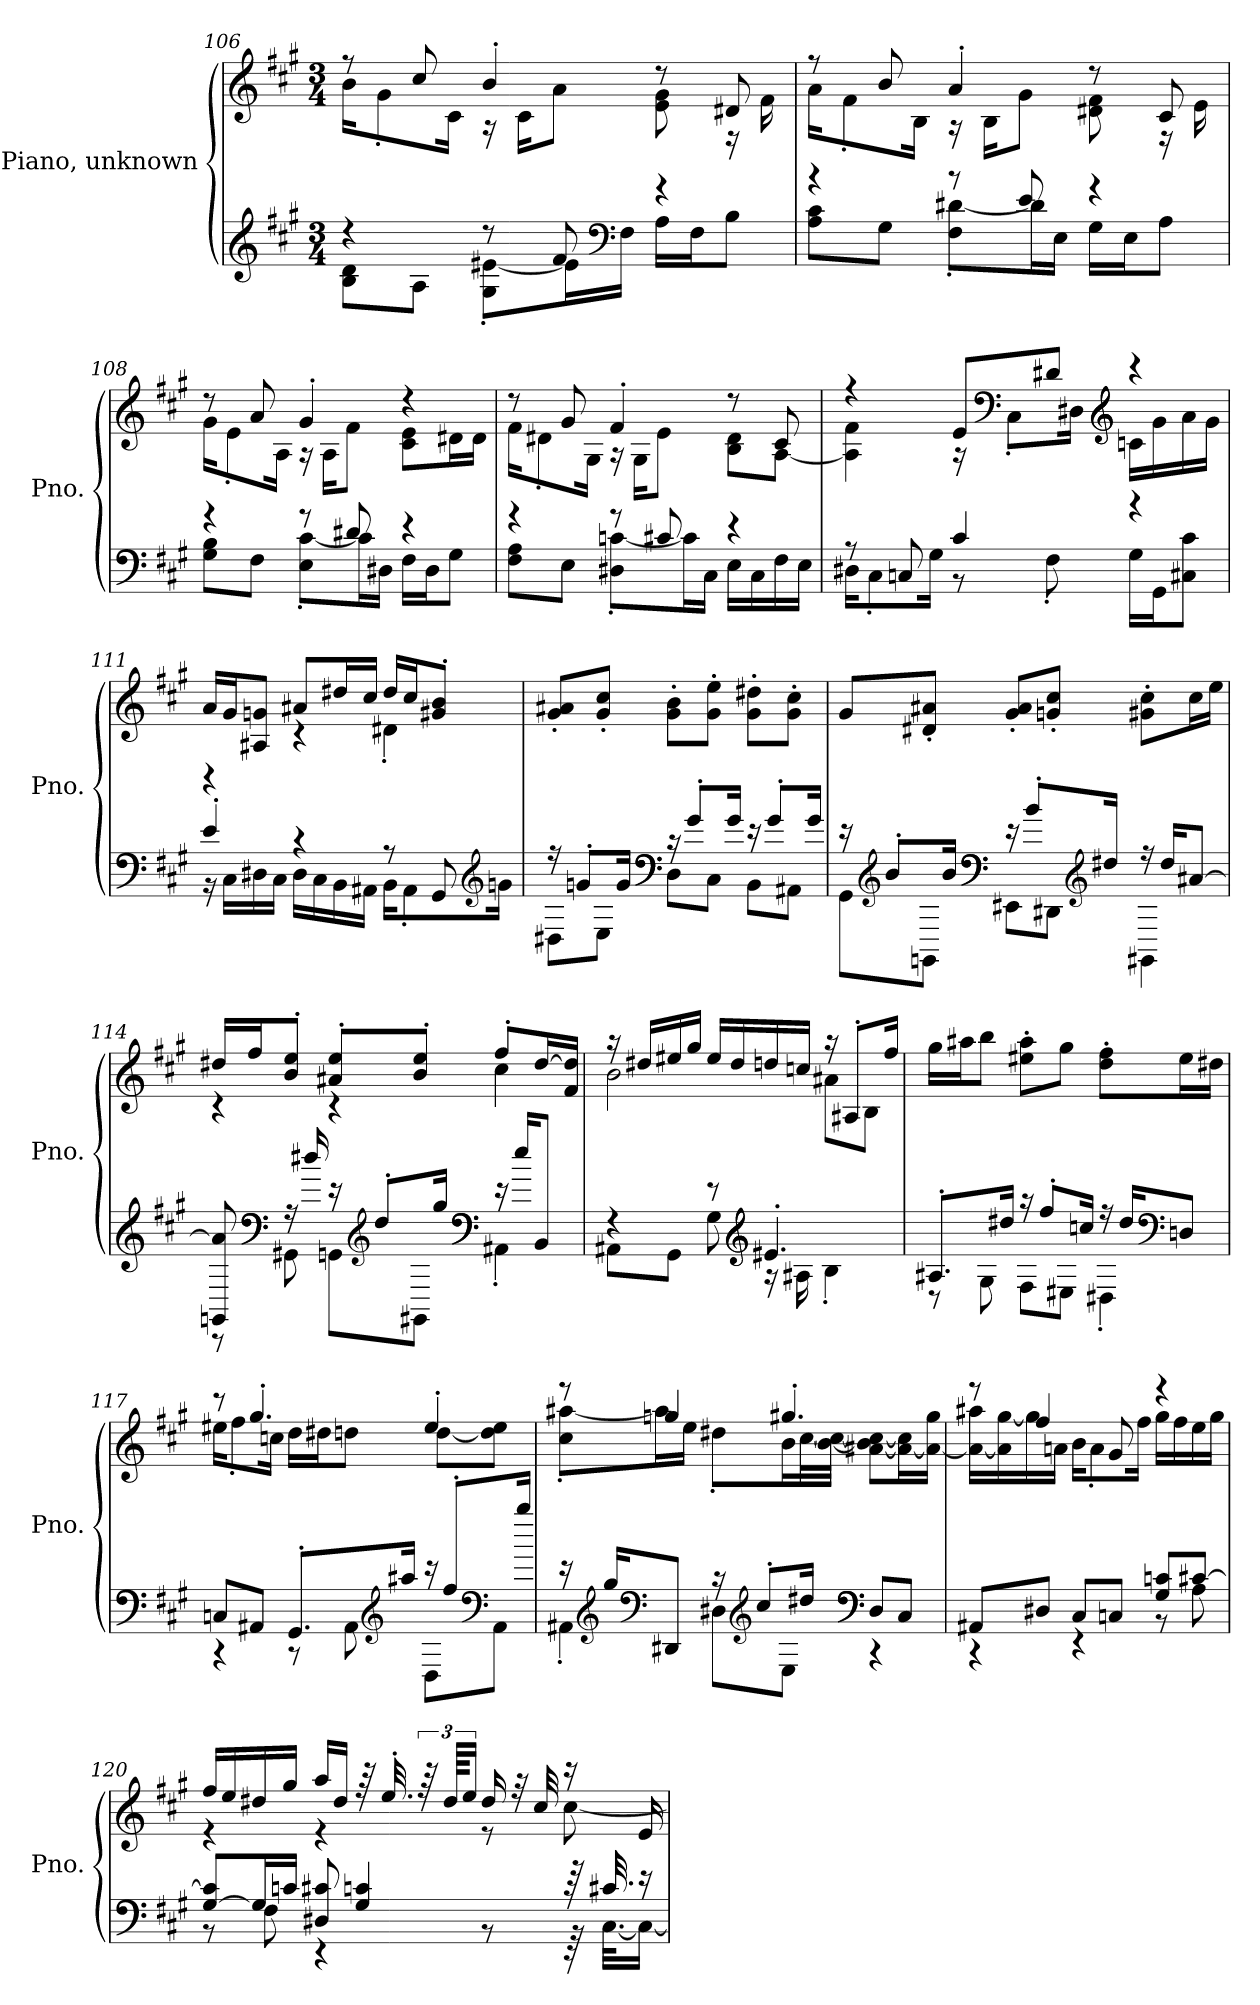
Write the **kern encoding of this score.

**kern	**kern
*part1	*part1
*staff2	*staff1
*I"Piano, unknown	*
*I'Pno.	*
*clefG2	*clefG2
*k[f#c#g#]	*k[f#c#g#]
*M3/4	*M3/4
=106	=106
*^	*^
4r	8B\ 8d\L	8r	16b\KL
.	.	.	8g#'\
.	8A\J	8cc#/	.
.	.	.	16c#\Jk
8r	8G#\' [8e#X\'L	4b'/	16r
.	.	.	16c#\KL
8f#/	16e#\L]	.	8a\J
*clefF4	*	*	*
.	16F#\JJ	.	.
4r	16A\LL	8r	8e\ 8g#\
.	16F#\J	.	.
.	8B\J	8d#X/	16r
.	.	.	16f#\
!!LO:LB:g=z	!!
=107	=107	=107	=107
4r	8A\ 8c#\L	8r	16a\KL
.	.	.	8f#'\
.	8G#\J	8b/	.
.	.	.	16B\Jk
8r	8F#\' [8d#X\'L	4a'/	16r
.	.	.	16B\KL
8e/	16d#\L]	.	8g#\J
.	16E\JJ	.	.
4r	16G#\LL	8r	8d#X\ 8f#\
.	16E\J	.	.
.	8A\J	8c#/	16r
.	.	.	16e\
=108	=108	=108	=108
4r	8G#\ 8B\L	8r	16g#\KL
.	.	.	8e'\
.	8F#\J	8a/	.
.	.	.	16A\Jk
8r	8E\' [8c#\'L	4g#'/	16r
.	.	.	16A\KL
8d#X/	16c#\L]	.	8f#\J
.	16D#X\JJ	.	.
4r	16F#\LL	4r	8c#\ 8e\L
.	16D#\J	.	.
.	8G#\J	.	16d#X\L
.	.	.	16d#\JJ
=109	=109	=109	=109
4r	8F#\ 8A\L	8r	16f#\KL
.	.	.	8d#X'\
.	8E\J	8g#/	.
.	.	.	16G#\Jk
8r	8D#X\' [8cn\'L	4f#'/	16r
.	.	.	16G#\KL
8c#X/	16c\L]	.	8e\J
.	16C#\JJ	.	.
4r	16E\LL	8r	8B\ 8d#\L
.	16C#\	.	.
.	16F#\	8c#/	[8A\J
.	16E\JJ	.	.
!!LO:LB:g=z	!!
=110	=110	=110	=110
8r	16D#X\KL	4r	4A\] 4f#\
.	8C#'\	.	.
8Cn/	.	.	.
.	16G#\Jk	.	.
4c#/	8r	8e/L	16r
*	*	*clefF4	*
.	.	.	8C#'\L
.	8F#'\	8d#X/J	.
.	.	.	16D#X\Jk
*	*	*clefG2	*
4r	16G#\LL	4r	16cn\LL
.	16GG#\J	.	16g#\
.	8C#X\ 8c#\J	.	16a\
.	.	.	16g#\JJ
=111	=111	=111	=111
4e'/	16r	16a/LL	4r
.	16C#\LL	16g#/J	.
.	16D#X\	8A#X/ 8gn/J	.
.	16C#\JJ	.	.
4r	16D#\LL	8a#X/L	4r
.	16C#\	.	.
.	16BB\	16dd#X/L	.
.	16AA#X\JJ	16cc#/JJ	.
8r	16BB\KL	16dd#/LL	4d#X'\
.	8AA#'\	16cc#/J	.
8GG#/	.	8g#X/' 8b/'J	.
*clefG2	*	*	*
.	16gn\Jk	.	.
*	*	*v	*v
!!LO:LB:g=z
=112	=112	=112
16r	8D#X\L	8g#/' 8a#X/'L
8gn'/L	.	.
.	8E\J	8g#/' 8cc#/'J
16g/Jk	.	.
*clefF4	*	*
16r	8D#\L	8g#\' 8b\'L
8g'/L	.	.
.	8C#\J	8g#\' 8ee\'J
16g/Jk	.	.
16r	8BB\L	8g#\' 8dd#X\'L
8g'/L	.	.
.	8AA#X\J	8g#\' 8cc#\'J
16g/Jk	.	.
=113	=113	=113
16r	8GG#\L	8g#/L
*clefG2	*	*
8b'/L	.	.
.	8GGn\J	8d#X/' 8a#X/'J
16b/Jk	.	.
*clefF4	*	*
16r	8EE#X\L	8g#/' 8a#/'L
8b'/L	.	.
.	8DD#X\J	8gn/' 8cc#/'J
*clefG2	*	*
16dd#X/Jk	.	.
16r	4GG#X\	8g#X\' 8cc#\'L
16dd#/KL	.	.
[8a#X/J	.	16cc#\L
.	.	16ee\JJ
!!LO:LB:g=z
=114	=114	=114
*	*	*^
8GGn/ 8a#/]	8r	16dd#X/LL	4r
.	.	16ff#/J	.
*clefF4	*	*	*
16r	8GG#X\	8b/' 8ee/'J	.
16dd#X/	.	.	.
16r	8GGn\L	8a#X/' 8ee/'L	4r
*clefG2	*	*	*
8dd#'/L	.	.	.
.	8GG#X\J	8b/' 8ee/'J	.
16gg#/Jk	.	.	.
*clefF4	*	*	*
16r	4AA#X'\	8ff#'/L	4cc#\
16ee/KL	.	.	.
8BB/J	.	[16dd#/L	.
.	.	16f#/ 16dd#/]JJ	.
=115	=115	=115	=115
4r	8AA#X\L	16r	2b\
.	.	16dd#X/LL	.
.	8GG#\J	16ee#X/	.
.	.	16gg#/JJ	.
8r	8G#\	16ee#/LL	.
.	.	16dd#/	.
*clefG2	*	*	*
4.e#X'/	16r	16ddn/	.
.	16A#X\	16ccn/JJ	.
.	4B'\	16r	8a#X\L
.	.	8A#X'/L	.
.	.	.	8B\J
.	.	16ff#/Jk	.
*	*	*v	*v
!!LO:LB:g=z
=116	=116	=116
8.A#X'/L	8r	16gg#\LL
.	.	16aa#X\J
.	8G#\	8bb\J
16dd#X/Jk	.	.
16r	8F#\L	8ee#X\' 8aa#\'L
8ff#'/L	.	.
.	8E#X\J	8gg#\J
16ccn/Jk	.	.
16r	4D#X'\	8dd\' 8ff#\'L
16dd#/KL	.	.
*clefF4	*	*
8Dn/J	.	16ee#\L
.	.	16dd#X\JJ
=117	=117	=117
*	*	*^
8Cn/L	4r	8r	16ee#X\KL
.	.	.	8ff#'\
8AA#X/J	.	4.gg#'/	.
.	.	.	16ccn\Jk
8.GG#'/L	8r	.	16dd\LL
.	.	.	16dd#X\J
.	8AA#\	.	8ddn\J
*clefG2	*	*	*
16aa#X/Jk	.	.	.
16r	8D\L	4ee#'/	[8dd\L
8ff#'/L	.	.	.
*clefF4	*	*	*
.	8AA#\J	.	8dd\] 8ee#\J
16bb/Jk	.	.	.
!!LO:PB:g=z	!!
=118	=118	=118	=118
16r	4AA#X'\	8r	8cc#\' [8aa#X\'L
*clefG2	*	*	*
16gg#/KL	.	.	.
*clefF4	*	*	*
8DD#X/J	.	4ggn/	16aa#\L]
.	.	.	16ee\JJ
16r	8D#X\L	.	8dd#X'\L
*clefG2	*	*	*
8cc#'/L	.	.	.
.	8E\J	4.gg#X'/	16b\L
16dd#X/Jk	.	.	[32cc#\L
.	.	.	[32b\ 32cc#\_JJJ
*clefF4	*	*	*
8D#/L	4r	.	[8a#X\ 8b\] 8cc#\_L
8C#/J	.	.	16a#\_ 16cc#\]L
.	.	.	16a#\_ 16gg#\JJ
=119	=119	=119	=119
8AA#X/L	4r	8r	16a#\_ 16aa#X\LL
.	.	.	16a#\] [16gg#\
8D#X/J	.	4ff#/	16gg#\]
.	.	.	16an\JJ
8C#/L	4r	.	16b\KL
.	.	.	8a'\
8Cn/J	.	8g#/	.
.	.	.	16ff#\Jk
8G#/ 8cn/L	8r	4r	16gg#\LL
.	.	.	16ff#\
[8c#X/J	8A\	.	16ee\
.	.	.	16gg#\JJ
!!LO:LB:g=z	!!
=120	=120	=120	=120
[8G#/ 8c#/]L	8r	16ff#/LL	4r
.	.	16ee/	.
16G#/L]	8F#\	16dd#X/	.
16cn/JJ	.	16gg#/JJ	.
8D#X/ 8c#X/	4r	16aa/LL	4r
.	.	16dd#/JJ	.
4G#/ 4cn/	.	64r	.
.	.	32.ee'/	.
.	.	96r	.
.	.	96dd#/KKLL	.
.	.	24ee/JJ	.
.	8r	16dd#/	8r
.	.	32r	.
.	.	32cc#/	.
64r	64r	16r	[8cc#\
32.c#X/	[32.C#\KLL	.	.
16r	16C#\JJ_	16e/	.
*v	*v	*	*
*	*v	*v
=	=
*-	*-
